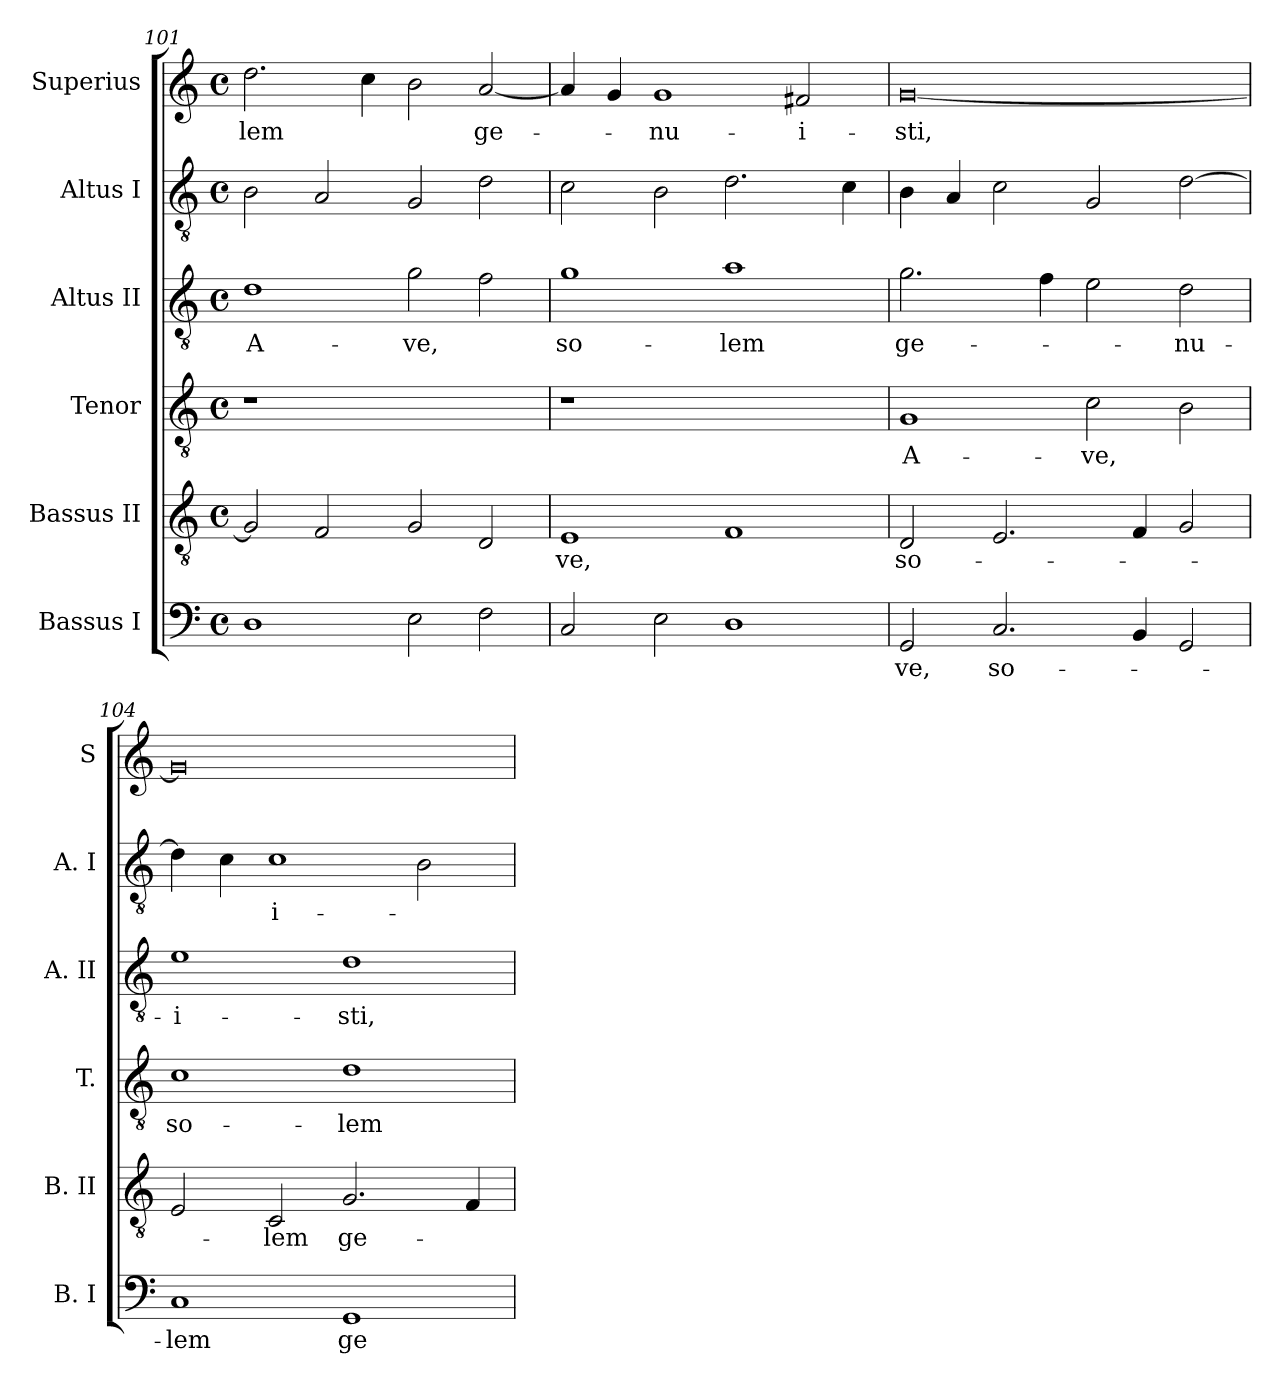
**kern	**text	**kern	**text	**kern	**text	**kern	**text	**kern	**text	**kern	**text
*part6	*part6	*part5	*part5	*part4	*part4	*part3	*part3	*part2	*part2	*part1	*part1
*staff6	*staff6	*staff5	*staff5	*staff4	*staff4	*staff3	*staff3	*staff2	*staff2	*staff1	*staff1
*I"Bassus I	*	*I"Bassus II	*	*I"Tenor	*	*I"Altus II	*	*I"Altus I	*	*I"Superius	*
*I'B. I	*	*I'B. II	*	*I'T.	*	*I'A. II	*	*I'A. I	*	*I'S	*
*clefF4	*	*clefGv2	*	*clefGv2	*	*clefGv2	*	*clefGv2	*	*clefG2	*
*	*	*ITrd7c12	*	*ITrd7c12	*	*ITrd7c12	*	*ITrd7c12	*	*	*
*k[]	*	*k[]	*	*k[]	*	*k[]	*	*k[]	*	*k[]	*
*C:	*	*C:	*	*C:	*	*C:	*	*C:	*	*C:	*
*M4/4	*	*M4/4	*	*M4/4	*	*M4/4	*	*M4/4	*	*M4/4	*
*met(c)	*	*met(c)	*	*met(c)	*	*met(c)	*	*met(c)	*	*met(c)	*
=101	=101	=101	=101	=101	=101	=101	=101	=101	=101	=101	=101
!	!	!	!	!LO:N:vis=1	!	!	!	!	!	!	!
!	!	!	!	!	!	!	!LO:LY:b:color=#000000	!	!	!	!
!	!	!	!	!	!	!	!	!	!	!	!LO:LY:b:color=#000000
1Di	.	2GGi/]	.	1r	.	1Di	A-	2BBi\	.	2.ddi\	-lem
.	.	2FFi/	.	.	.	.	.	2AAi/	.	.	.
.	.	.	.	.	.	.	.	.	.	4cci\	.
!	!	!	!	!	!	!	!LO:LY:b:color=#000000	!	!	!	!
2Ei\	.	2GGi/	.	1ryy	.	2Gi\	-ve,	2GGi/	.	2bi\	.
!	!	!	!	!	!	!	!	!	!	!	!LO:LY:b:color=#000000
2Fi\	.	2DDi/	.	.	.	2Fi\	.	2Di\	.	[<2ai/	ge-
=102	=102	=102	=102	=102	=102	=102	=102	=102	=102	=102	=102
!	!	!	!LO:LY:b:color=#000000	!LO:N:vis=1	!	!	!	!	!	!	!
!	!	!	!	!	!	!	!LO:LY:b:color=#000000	!	!	!	!
2Ci/	.	1EEi	-ve,	1r	.	1Gi	so-	2Ci\	.	4ai/]	.
.	.	.	.	.	.	.	.	.	.	4gi/	.
!	!	!	!	!	!	!	!	!	!	!	!LO:LY:b:color=#000000
2Ei\	.	.	.	.	.	.	.	2BBi\	.	1gi	-nu-
!	!	!	!	!	!	!	!LO:LY:b:color=#000000	!	!	!	!
1Di	.	1FFi	.	1ryy	.	1Ai	-lem	2.Di\	.	.	.
!	!	!	!	!	!	!	!	!	!	!	!LO:LY:b:color=#000000
.	.	.	.	.	.	.	.	.	.	2f#Xi/	-i-
.	.	.	.	.	.	.	.	4Ci\	.	.	.
!!LO:LB:g=z
=103	=103	=103	=103	=103	=103	=103	=103	=103	=103	=103	=103
!	!LO:LY:b:color=#000000	!	!	!	!	!	!	!	!	!	!
!	!	!	!LO:LY:b:color=#000000	!	!	!	!	!	!	!	!
!	!	!	!	!	!LO:LY:b:color=#000000	!	!	!	!	!	!
!	!	!	!	!	!	!	!LO:LY:b:color=#000000	!	!	!	!
!	!	!	!	!	!	!	!	!	!	!	!LO:LY:b:color=#000000
2GGi/	-ve,	2DDi/	so-	1GGi	A-	2.Gi\	ge-	4BBi\	.	[<0gi	-sti,
.	.	.	.	.	.	.	.	4AAi/	.	.	.
!	!LO:LY:b:color=#000000	!	!	!	!	!	!	!	!	!	!
2.Ci/	so-	2.EEi/	.	.	.	.	.	2Ci\	.	.	.
.	.	.	.	.	.	4Fi\	.	.	.	.	.
!	!	!	!	!	!LO:LY:b:color=#000000	!	!	!	!	!	!
.	.	.	.	2Ci\	-ve,	2Ei\	.	2GGi/	.	.	.
4BBi/	.	4FFi/	.	.	.	.	.	.	.	.	.
!	!	!	!	!	!	!	!LO:LY:b:color=#000000	!	!	!	!
2GGi/	.	2GGi/	.	2BBi\	.	2Di\	-nu-	[>2Di\	.	.	.
=104	=104	=104	=104	=104	=104	=104	=104	=104	=104	=104	=104
!	!LO:LY:b:color=#000000	!	!	!	!	!	!	!	!	!	!
!	!	!	!	!	!LO:LY:b:color=#000000	!	!	!	!	!	!
!	!	!	!	!	!	!	!LO:LY:b:color=#000000	!	!	!	!
1Ci	-lem	2EEi/	.	1Ci	so-	1Ei	-i-	4Di\]	.	0gi]	.
.	.	.	.	.	.	.	.	4Ci\	.	.	.
!	!	!	!LO:LY:b:color=#000000	!	!	!	!	!	!	!	!
!	!	!	!	!	!	!	!	!	!LO:LY:b:color=#000000	!	!
.	.	2CCi/	-lem	.	.	.	.	1Ci	-i-	.	.
!	!LO:LY:b:color=#000000	!	!	!	!	!	!	!	!	!	!
!	!	!	!LO:LY:b:color=#000000	!	!	!	!	!	!	!	!
!	!	!	!	!	!LO:LY:b:color=#000000	!	!	!	!	!	!
!	!	!	!	!	!	!	!LO:LY:b:color=#000000	!	!	!	!
1GGi	ge-	2.GGi/	ge-	1Di	-lem	1Di	-sti,	.	.	.	.
.	.	.	.	.	.	.	.	2BBi\	.	.	.
.	.	4FFi/	.	.	.	.	.	.	.	.	.
=	=	=	=	=	=	=	=	=	=	=	=
*-	*-	*-	*-	*-	*-	*-	*-	*-	*-	*-	*-
